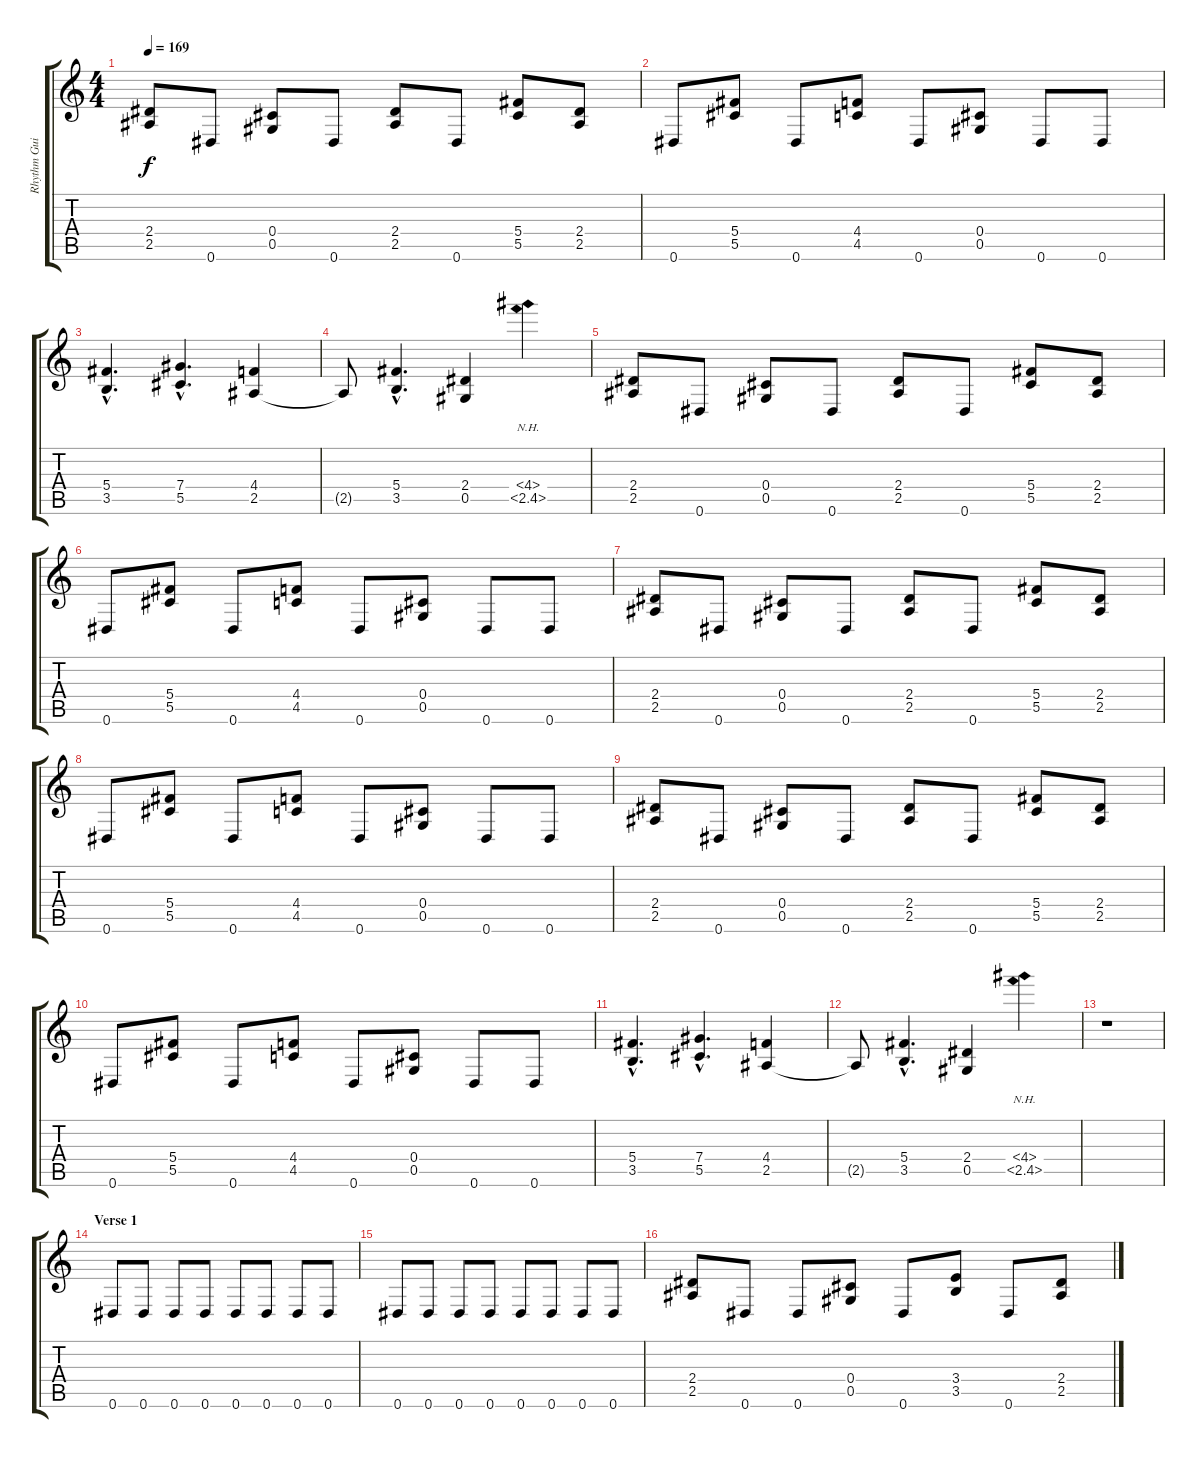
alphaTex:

\track ("Rhythm Guitar" "Rhythm Gui") {instrument distortionguitar}
\staff {score tabs}
\tuning (Eb4 Bb3 Gb3 Db3 Ab2 Eb2) {hide}
\ts (4 4)
\tempo 169
\clef g2
\ks c
(2.4 2.5).8{dy f} 0.6.8 (0.4 0.5).8 0.6.8 (2.4 2.5).8 0.6.8 (5.4 5.5).8 (2.4 2.5).8 |
0.6.8 (5.4 5.5).8 0.6.8 (4.4 4.5).8 0.6.8 (0.4 0.5).8 0.6.8 0.6.8 |
(5.4{hac} 3.5{hac}).4{d} (7.4{hac} 5.5{hac}).4{d} (4.4 2.5).4 |
2.5{t}.8 (5.4{hac} 3.5{hac}).4{d} (2.4 0.5).4 (4.4{nh} 2.5{nh}).4 |
(2.4 2.5).8 0.6.8 (0.4 0.5).8 0.6.8 (2.4 2.5).8 0.6.8 (5.4 5.5).8 (2.4 2.5).8 |
0.6.8 (5.4 5.5).8 0.6.8 (4.4 4.5).8 0.6.8 (0.4 0.5).8 0.6.8 0.6.8 |
(2.4 2.5).8 0.6.8 (0.4 0.5).8 0.6.8 (2.4 2.5).8 0.6.8 (5.4 5.5).8 (2.4 2.5).8 |
0.6.8 (5.4 5.5).8 0.6.8 (4.4 4.5).8 0.6.8 (0.4 0.5).8 0.6.8 0.6.8 |
(2.4 2.5).8 0.6.8 (0.4 0.5).8 0.6.8 (2.4 2.5).8 0.6.8 (5.4 5.5).8 (2.4 2.5).8 |
0.6.8 (5.4 5.5).8 0.6.8 (4.4 4.5).8 0.6.8 (0.4 0.5).8 0.6.8 0.6.8 |
(5.4{hac} 3.5{hac}).4{d} (7.4{hac} 5.5{hac}).4{d} (4.4 2.5).4 |
2.5{t}.8 (5.4{hac} 3.5{hac}).4{d} (2.4 0.5).4 (4.4{nh} 2.5{nh}).4 |
r.1 |
\section ("" "Verse 1")
0.6.8 0.6.8 0.6.8 0.6.8 0.6.8 0.6.8 0.6.8 0.6.8 |
0.6.8 0.6.8 0.6.8 0.6.8 0.6.8 0.6.8 0.6.8 0.6.8 |
(2.4 2.5).8 0.6.8 0.6.8 (0.4 0.5).8 0.6.8 (3.4 3.5).8 0.6.8 (2.4 2.5).8
